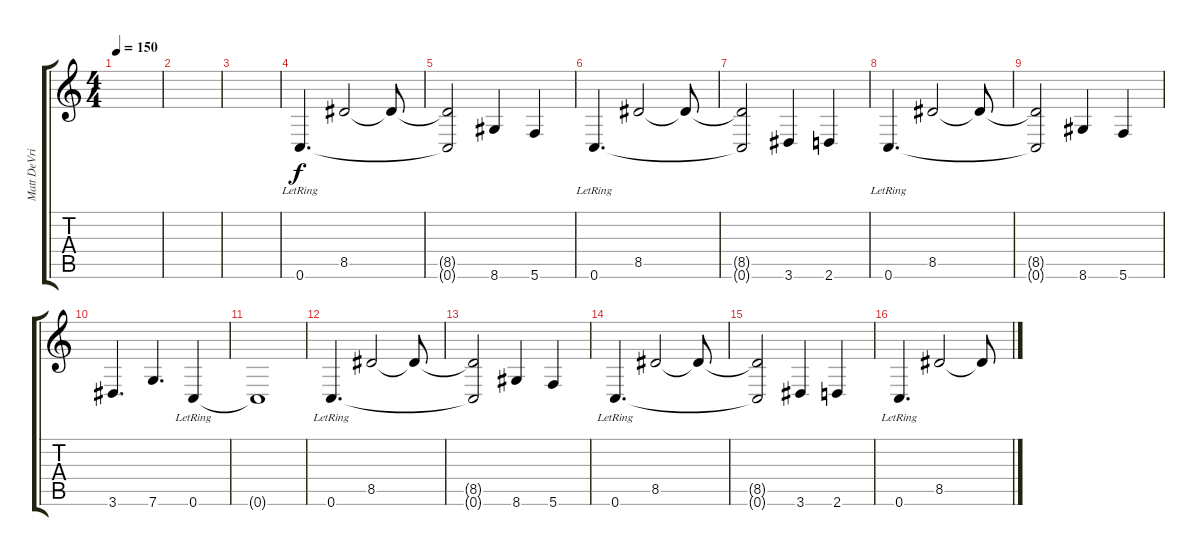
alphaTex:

\track ("Matt DeVries" "Matt DeVri") {instrument distortionguitar}
\staff {score tabs}
\tuning (D4 A3 F3 C3 G2 C2) {hide}
\ts (4 4)
\tempo 150
\clef g2
\ks c
|
|
|
0.6{lr}.4{d volume 12 instrument acousticguitarsteel} 8.5.2 8.5{t}.8 |
(8.5{t} 0.6{t}).2 8.6.4 5.6.4 |
0.6{lr}.4{d} 8.5.2 8.5{t}.8 |
(8.5{t} 0.6{t}).2 3.6.4 2.6.4 |
0.6{lr}.4{d} 8.5.2 8.5{t}.8 |
(8.5{t} 0.6{t}).2 8.6.4 5.6.4 |
3.6.4{d} 7.6.4{d} 0.6{lr}.4 |
0.6{t}.1 |
0.6{lr}.4{d} 8.5.2 8.5{t}.8 |
(8.5{t} 0.6{t}).2 8.6.4 5.6.4 |
0.6{lr}.4{d} 8.5.2 8.5{t}.8 |
(8.5{t} 0.6{t}).2 3.6.4 2.6.4 |
0.6{lr}.4{d} 8.5.2 8.5{t}.8
